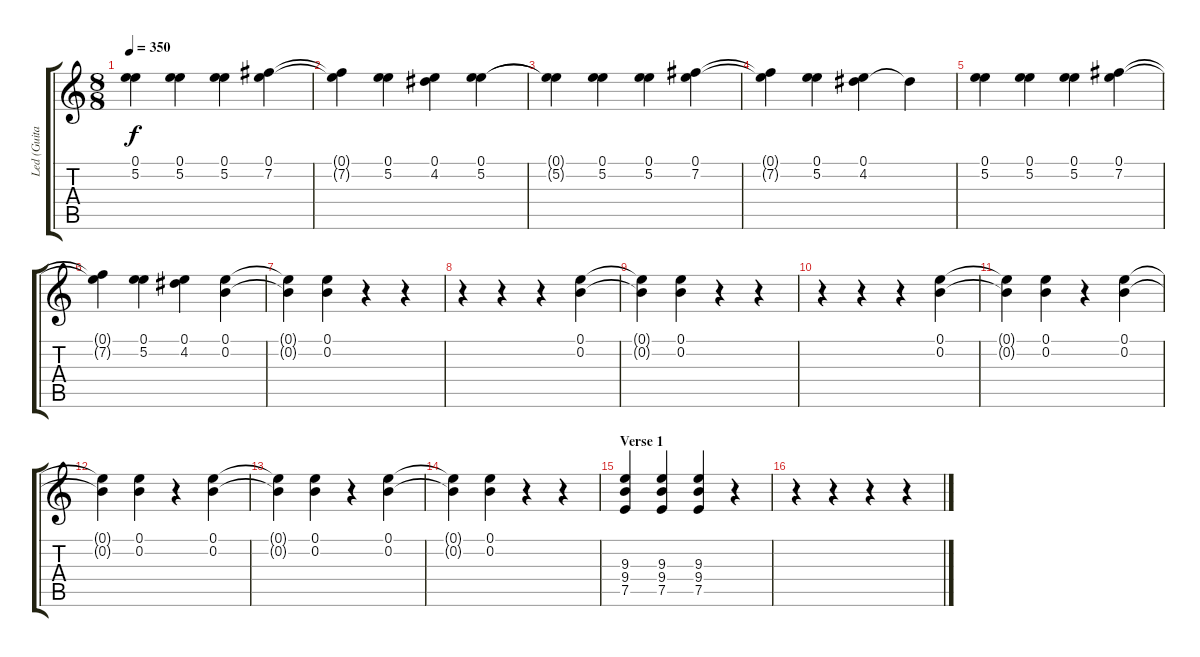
\track ("Led (Guitar 2)" "Led (Guita") {instrument electricguitarjazz}
\staff {score tabs}
\tuning (E4 B3 G3 D3 A2 E2) {hide}
\ts (8 8)
\tempo 350
\clef g2
\ks c
(0.1 5.2).4{dy f} (0.1 5.2).4 (0.1 5.2).4 (0.1 7.2).4 |
(0.1{t} 7.2{t}).4 (0.1 5.2).4 (0.1 4.2).4 (0.1 5.2).4 |
(0.1{t} 5.2{t}).4 (0.1 5.2).4 (0.1 5.2).4 (0.1 7.2).4 |
(0.1{t} 7.2{t}).4 (0.1 5.2).4 (0.1 4.2).4 4.2{t}.4 |
(0.1 5.2).4 (0.1 5.2).4 (0.1 5.2).4 (0.1 7.2).4 |
(0.1{t} 7.2{t}).4 (0.1 5.2).4 (0.1 4.2).4 (0.1 0.2).4 |
(0.1{t} 0.2{t}).4 (0.1 0.2).4 r.4 r.4 |
r.4 r.4 r.4 (0.1 0.2).4 |
(0.1{t} 0.2{t}).4 (0.1 0.2).4 r.4 r.4 |
r.4 r.4 r.4 (0.1 0.2).4 |
(0.1{t} 0.2{t}).4 (0.1 0.2).4 r.4 (0.1 0.2).4 |
(0.1{t} 0.2{t}).4 (0.1 0.2).4 r.4 (0.1 0.2).4 |
(0.1{t} 0.2{t}).4 (0.1 0.2).4 r.4 (0.1 0.2).4 |
(0.1{t} 0.2{t}).4 (0.1 0.2).4 r.4 r.4 |
\section ("" "Verse 1")
(9.3 9.4 7.5).4 (9.3 9.4 7.5).4 (9.3 9.4 7.5).4 r.4 |
r.4 r.4 r.4 r.4
